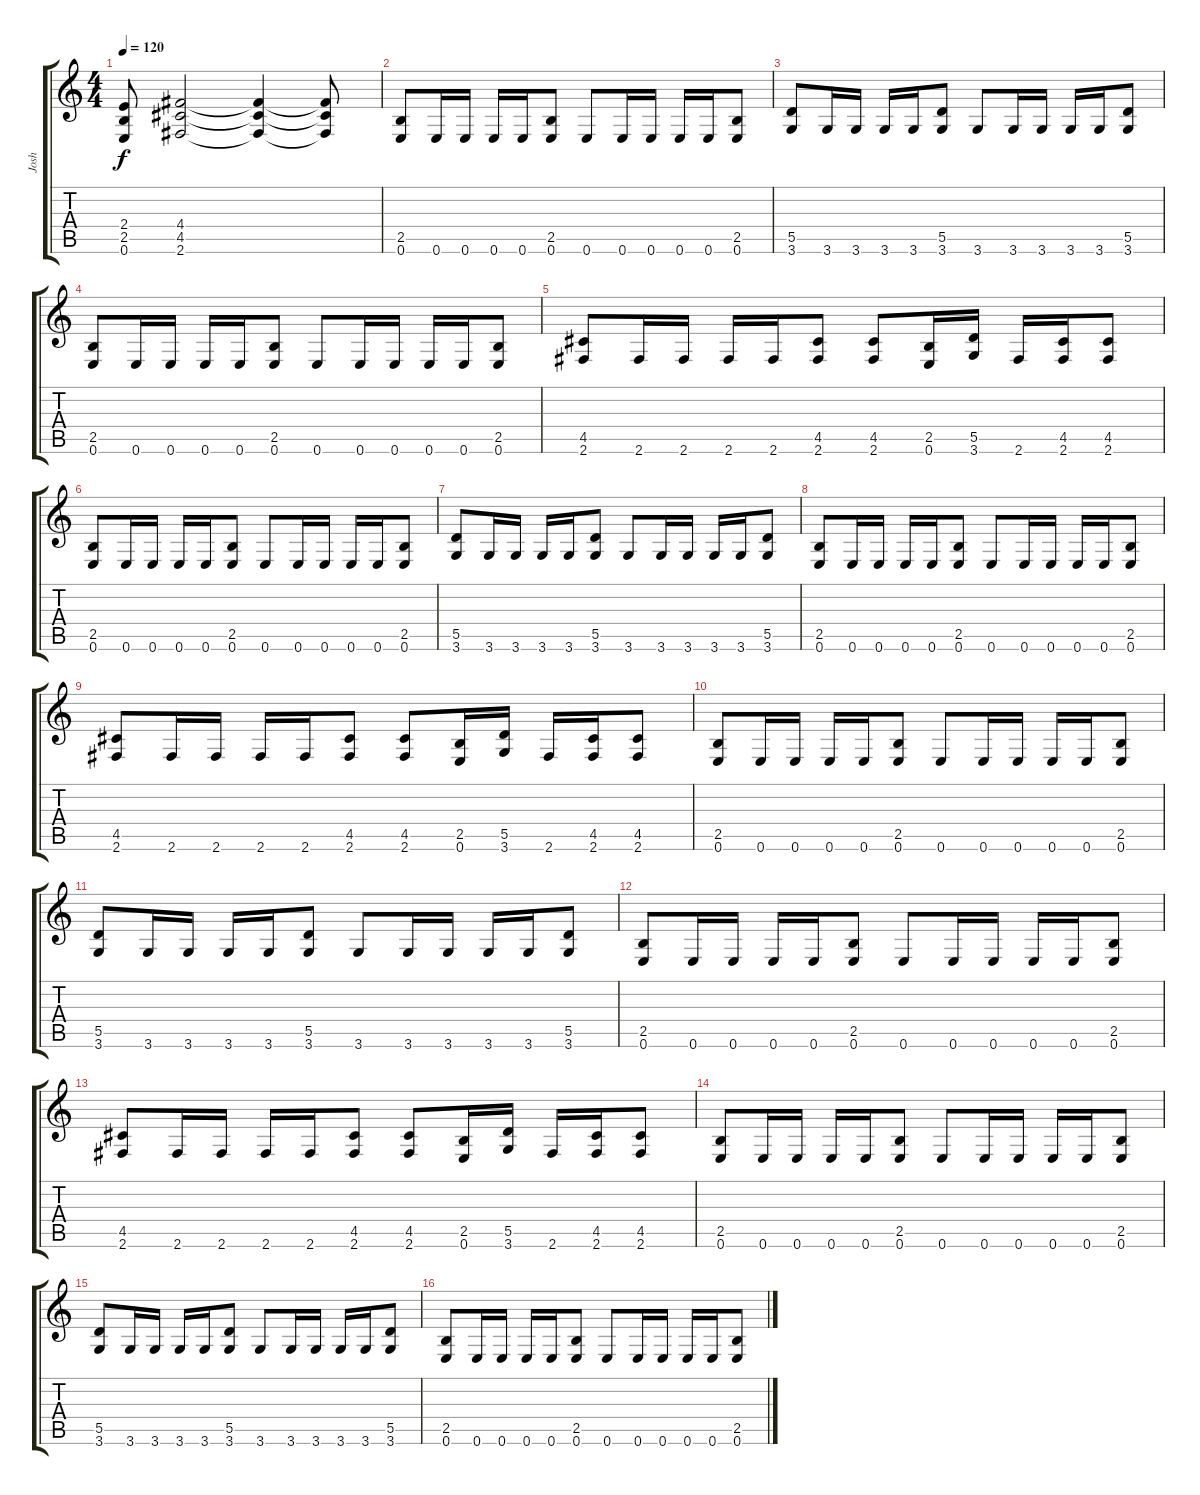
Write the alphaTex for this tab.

\track ("Josh" "Josh") {instrument distortionguitar}
\staff {score tabs}
\tuning (E4 B3 G3 D3 A2 E2) {hide}
\ts (4 4)
\tempo 120
\clef g2
\ks c
(2.4 2.5 0.6).8{dy f} (4.4 4.5 2.6).2 (4.4{t} 4.5{t} 2.6{t}).4 (4.4{t} 4.5{t} 2.6{t}).8 |
(2.5 0.6).8 0.6.16 0.6.16 0.6.16 0.6.16 (2.5 0.6).8 0.6.8 0.6.16 0.6.16 0.6.16 0.6.16 (2.5 0.6).8 |
(5.5 3.6).8 3.6.16 3.6.16 3.6.16 3.6.16 (5.5 3.6).8 3.6.8 3.6.16 3.6.16 3.6.16 3.6.16 (5.5 3.6).8 |
(2.5 0.6).8 0.6.16 0.6.16 0.6.16 0.6.16 (2.5 0.6).8 0.6.8 0.6.16 0.6.16 0.6.16 0.6.16 (2.5 0.6).8 |
(4.5 2.6).8 2.6.16 2.6.16 2.6.16 2.6.16 (4.5 2.6).8 (4.5 2.6).8 (2.5 0.6).16 (5.5 3.6).16 2.6.16 (4.5 2.6).16 (4.5 2.6).8 |
(2.5 0.6).8 0.6.16 0.6.16 0.6.16 0.6.16 (2.5 0.6).8 0.6.8 0.6.16 0.6.16 0.6.16 0.6.16 (2.5 0.6).8 |
(5.5 3.6).8 3.6.16 3.6.16 3.6.16 3.6.16 (5.5 3.6).8 3.6.8 3.6.16 3.6.16 3.6.16 3.6.16 (5.5 3.6).8 |
(2.5 0.6).8 0.6.16 0.6.16 0.6.16 0.6.16 (2.5 0.6).8 0.6.8 0.6.16 0.6.16 0.6.16 0.6.16 (2.5 0.6).8 |
(4.5 2.6).8 2.6.16 2.6.16 2.6.16 2.6.16 (4.5 2.6).8 (4.5 2.6).8 (2.5 0.6).16 (5.5 3.6).16 2.6.16 (4.5 2.6).16 (4.5 2.6).8 |
(2.5 0.6).8 0.6.16 0.6.16 0.6.16 0.6.16 (2.5 0.6).8 0.6.8 0.6.16 0.6.16 0.6.16 0.6.16 (2.5 0.6).8 |
(5.5 3.6).8 3.6.16 3.6.16 3.6.16 3.6.16 (5.5 3.6).8 3.6.8 3.6.16 3.6.16 3.6.16 3.6.16 (5.5 3.6).8 |
(2.5 0.6).8 0.6.16 0.6.16 0.6.16 0.6.16 (2.5 0.6).8 0.6.8 0.6.16 0.6.16 0.6.16 0.6.16 (2.5 0.6).8 |
(4.5 2.6).8 2.6.16 2.6.16 2.6.16 2.6.16 (4.5 2.6).8 (4.5 2.6).8 (2.5 0.6).16 (5.5 3.6).16 2.6.16 (4.5 2.6).16 (4.5 2.6).8 |
(2.5 0.6).8 0.6.16 0.6.16 0.6.16 0.6.16 (2.5 0.6).8 0.6.8 0.6.16 0.6.16 0.6.16 0.6.16 (2.5 0.6).8 |
(5.5 3.6).8 3.6.16 3.6.16 3.6.16 3.6.16 (5.5 3.6).8 3.6.8 3.6.16 3.6.16 3.6.16 3.6.16 (5.5 3.6).8 |
(2.5 0.6).8 0.6.16 0.6.16 0.6.16 0.6.16 (2.5 0.6).8 0.6.8 0.6.16 0.6.16 0.6.16 0.6.16 (2.5 0.6).8
